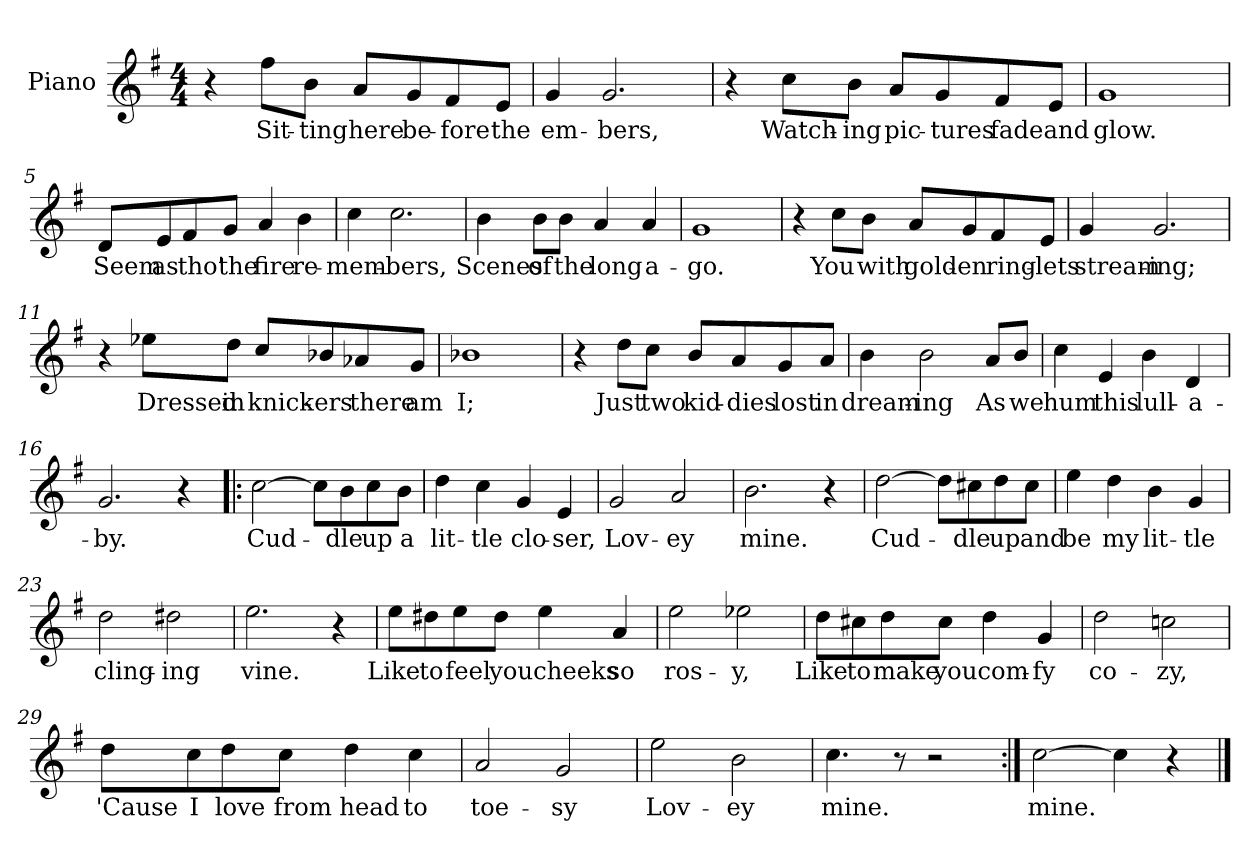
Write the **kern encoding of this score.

**kern	**text
*part1	*part1
*staff1	*staff1
*I"Piano	*
*I'Pno.	*
*clefG2	*
*k[f#]	*
*G:	*
*M4/4	*
=1	=1
4r	.
8ff#\L	Sit-
8b\J	-ting
8a/L	here
8g/	be-
8f#/	-fore
8e/J	the
=2	=2
4g/	em-
2.g/	-bers,
=3	=3
4r	.
8cc\L	Watch-
8b\J	-ing
8a/L	pic-
8g/	-tures
8f#/	fade
8e/J	and
=4	=4
1g	glow.
!!LO:LB:g=z
=5	=5
8d/L	Seem
8e/	as
8f#/	tho'
8g/J	the
4a/	fire
4b\	re-
=6	=6
4cc\	-mem-
2.cc\	-bers,
=7	=7
4b\	Scenes
8b\L	of
8b\J	the
4a/	long
4a/	a-
=8	=8
1g	-go.
!!LO:LB:g=z
=9	=9
4r	.
8cc\L	You
8b\J	with
8a/L	gold-
8g/	-en
8f#/	ring-
8e/J	-lets
=10	=10
4g/	stream-
2.g/	-ing;
=11	=11
4r	.
8ee-X\L	Dressed
8dd\J	in
8cc/L	knick-
8b-X/	-ers
8a-X/	there
8g/J	am
!!LO:LB:g=z
=12	=12
1b-X	I;
=13	=13
4r	.
8dd\L	Just
8cc\J	two
8b/L	kid-
8a/	-dies
8g/	lost
8a/J	in
=14	=14
4b\	dream-
2b\	-ing
8a/L	As
8b/J	we
=15	=15
4cc\	hum
4e/	this
4b\	lull-
4d/	-a-
!!LO:LB:g=z
=16	=16
2.g/	-by.
4r	.
=17!|:	=17!|:
[2cc\	Cud-
8cc\L]	.
8b\	-dle
8cc\	up
8b\J	a
=18	=18
4dd\	lit-
4cc\	-tle
4g/	clo-
4e/	-ser,
=19	=19
2g/	Lov-
2a/	-ey
=20	=20
2.b\	mine.
4r	.
!!LO:LB:g=z
=21	=21
[2dd\	Cud-
8dd\L]	.
8cc#X\	-dle
8dd\	up
8cc#\J	and
=22	=22
4ee\	be
4dd\	my
4b\	lit-
4g/	-tle
=23	=23
2dd\	cling-
2dd#X\	-ing
=24	=24
2.ee\	vine.
4r	.
!!LO:LB:g=z
=25	=25
8ee\L	Like
8dd#X\	to
8ee\	feel
8dd#\J	you
4ee\	cheeks
4a/	so
=26	=26
2ee\	ros-
2ee-X\	-y,
=27	=27
8dd\L	Like
8cc#X\	to
8dd\	make
8cc#\J	you
4dd\	com-
4g/	-fy
=28	=28
2dd\	co-
2ccn\	-zy,
!!LO:LB:g=z
=29	=29
8dd\L	'Cause
8cc\	I
8dd\	love
8cc\J	from
4dd\	head
4cc\	to
=30	=30
2a/	toe-
2g/	-sy
=31	=31
2ee\	Lov-
2b\	-ey
=32	=32
4.cc\	mine.
8r	.
2r	.
=33:|!	=33:|!
[2cc\	mine.
4cc\]	.
4r	.
==	==
*-	*-
